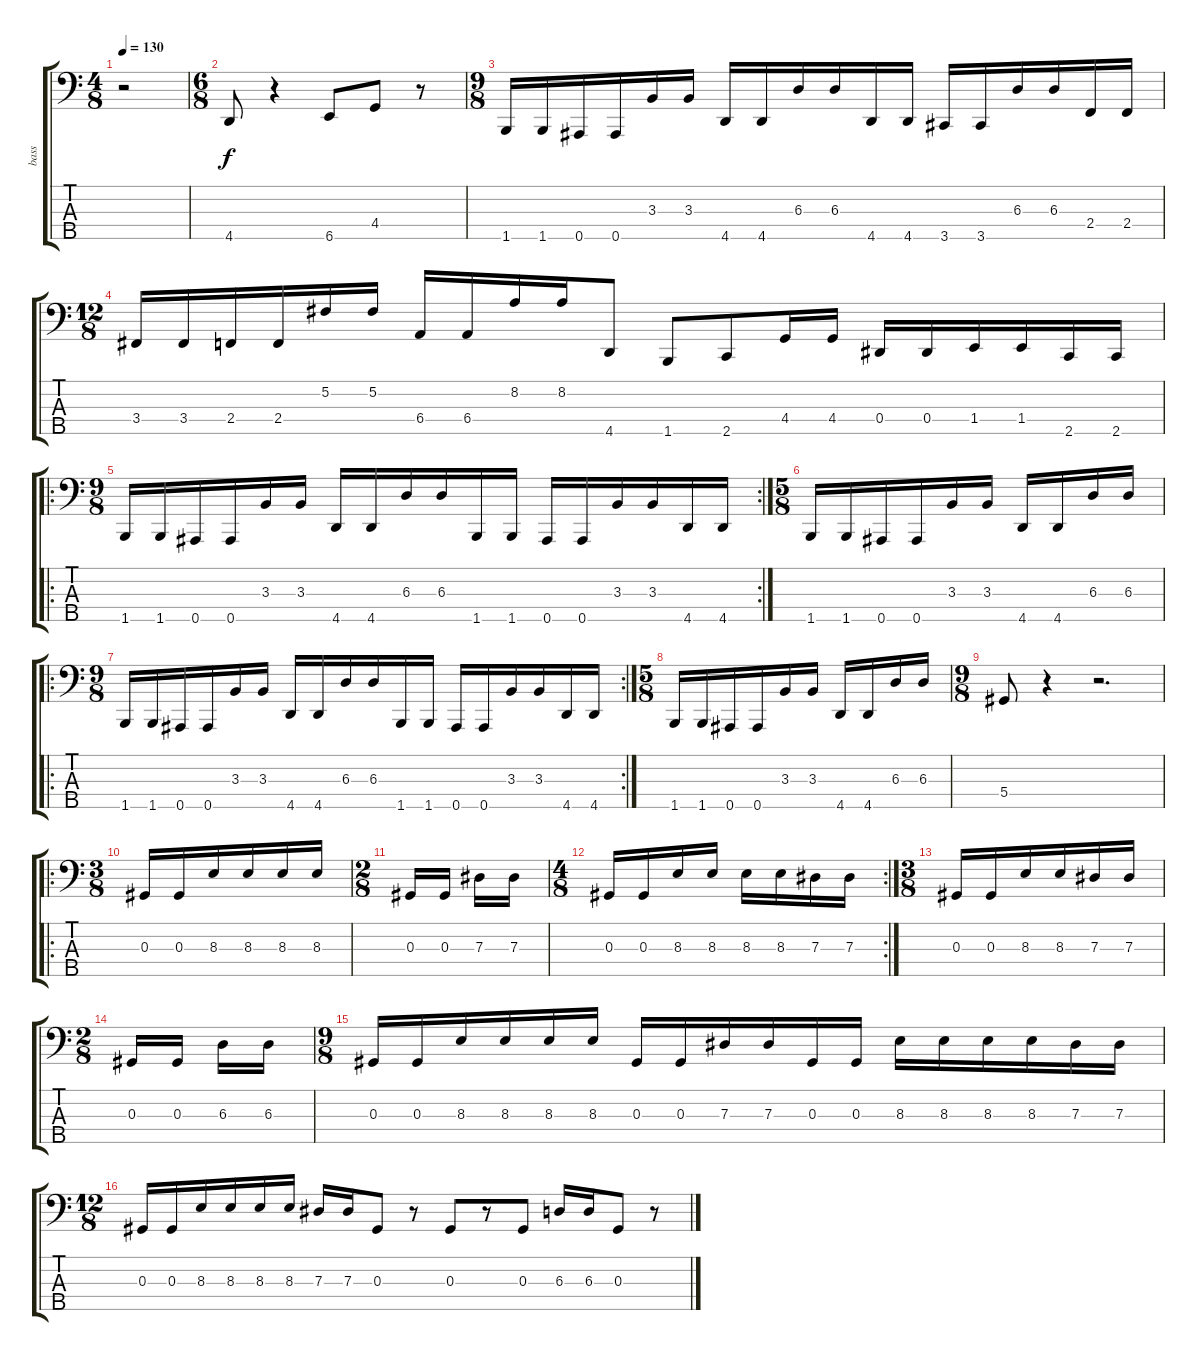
\track ("bass" "bass") {instrument electricbassfinger}
\staff {score tabs}
\tuning (Gb2 Db2 Ab1 Eb1 Bb0) {hide}
\ts (4 8)
\tempo 130
\clef f4
\ks c
r.2{dy f instrument electricbassfinger} |
\ts (6 8)
4.5.8 r.4 6.5.8 4.4.8 r.8 |
\ts (9 8)
1.5.16 1.5.16 0.5.16 0.5.16 3.3.16 3.3.16 4.5.16 4.5.16 6.3.16 6.3.16 4.5.16 4.5.16 3.5.16 3.5.16 6.3.16 6.3.16 2.4.16 2.4.16 |
\ts (12 8)
3.4.16 3.4.16 2.4.16 2.4.16 5.2.16 5.2.16 6.4.16 6.4.16 8.2.16 8.2.16 4.5.8 1.5.8 2.5.8 4.4.16 4.4.16 0.4.16 0.4.16 1.4.16 1.4.16 2.5.16 2.5.16 |
\ro
\rc 2
\ts (9 8)
1.5.16 1.5.16 0.5.16 0.5.16 3.3.16 3.3.16 4.5.16 4.5.16 6.3.16 6.3.16 1.5.16 1.5.16 0.5.16 0.5.16 3.3.16 3.3.16 4.5.16 4.5.16 |
\ts (5 8)
1.5.16 1.5.16 0.5.16 0.5.16 3.3.16 3.3.16 4.5.16 4.5.16 6.3.16 6.3.16 |
\ro
\rc 2
\ts (9 8)
1.5.16 1.5.16 0.5.16 0.5.16 3.3.16 3.3.16 4.5.16 4.5.16 6.3.16 6.3.16 1.5.16 1.5.16 0.5.16 0.5.16 3.3.16 3.3.16 4.5.16 4.5.16 |
\ts (5 8)
1.5.16 1.5.16 0.5.16 0.5.16 3.3.16 3.3.16 4.5.16 4.5.16 6.3.16 6.3.16 |
\ts (9 8)
5.4.8 r.4 r.2{d} |
\ro
\ts (3 8)
0.3.16 0.3.16 8.3.16 8.3.16 8.3.16 8.3.16 |
\ts (2 8)
0.3.16 0.3.16 7.3.16 7.3.16 |
\rc 2
\ts (4 8)
0.3.16 0.3.16 8.3.16 8.3.16 8.3.16 8.3.16 7.3.16 7.3.16 |
\ts (3 8)
0.3.16 0.3.16 8.3.16 8.3.16 7.3.16 7.3.16 |
\ts (2 8)
0.3.16 0.3.16 6.3.16 6.3.16 |
\ts (9 8)
0.3.16 0.3.16 8.3.16 8.3.16 8.3.16 8.3.16 0.3.16 0.3.16 7.3.16 7.3.16 0.3.16 0.3.16 8.3.16 8.3.16 8.3.16 8.3.16 7.3.16 7.3.16 |
\ts (12 8)
0.3.16 0.3.16 8.3.16 8.3.16 8.3.16 8.3.16 7.3.16 7.3.16 0.3.8 r.8 0.3.8 r.8 0.3.8 6.3.16 6.3.16 0.3.8 r.8
